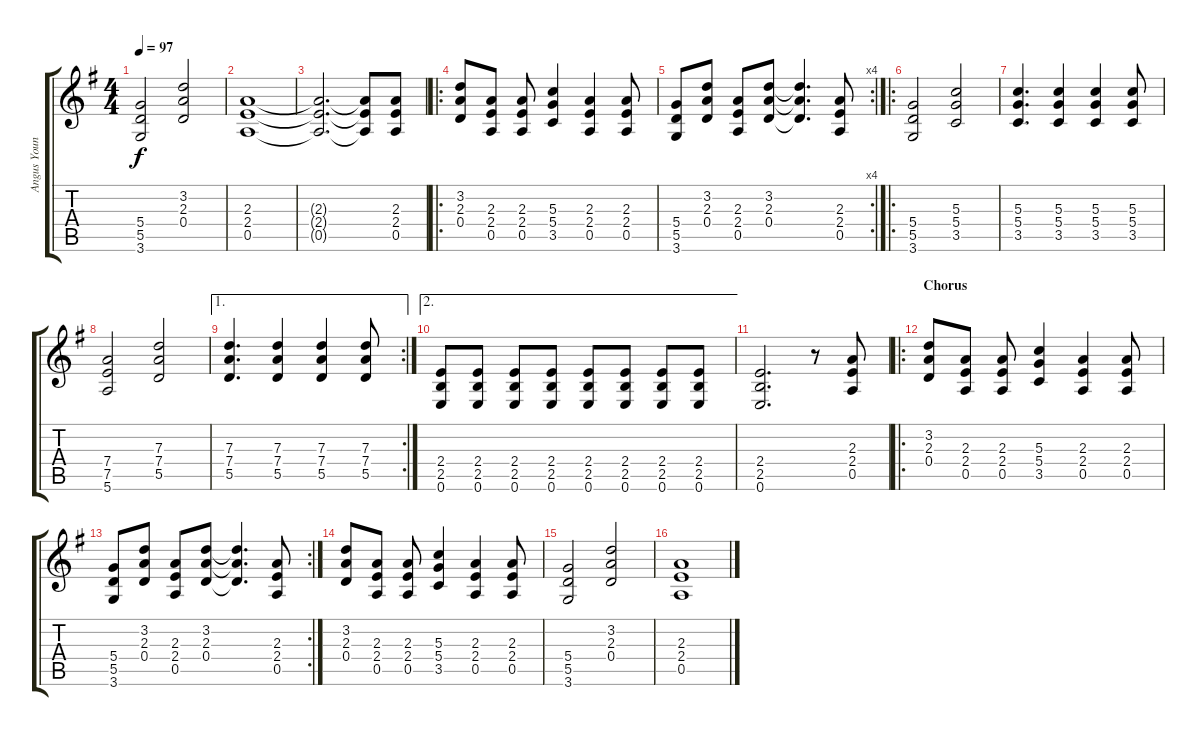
\track ("Angus Young - Lead" "Angus Youn") {instrument distortionguitar}
\staff {score tabs}
\tuning (E4 B3 G3 D3 A2 E2) {hide}
\ts (4 4)
\tempo 97
\clef g2
\ks g
(5.4 5.5 3.6).2{dy f} (3.2 2.3 0.4).2 |
(2.3 2.4 0.5).1 |
(2.3{t} 2.4{t} 0.5{t}).2{d} (2.3{t} 2.4{t} 0.5{t}).8 (2.3 2.4 0.5).8 |
\ro
(3.2 2.3 0.4).8 (2.3 2.4 0.5).8 (2.3 2.4 0.5).8 (5.3 5.4 3.5).4 (2.3 2.4 0.5).4 (2.3 2.4 0.5).8 |
\rc 4
(5.4 5.5 3.6).8 (3.2 2.3 0.4).8 (2.3 2.4 0.5).8 (3.2 2.3 0.4).8 (3.2{t} 2.3{t} 0.4{t}).4{d} (2.3 2.4 0.5).8 |
\ro
(5.4 5.5 3.6).2 (5.3 5.4 3.5).2 |
(5.3 5.4 3.5).4{d} (5.3 5.4 3.5).4 (5.3 5.4 3.5).4 (5.3 5.4 3.5).8 |
(7.4 7.5 5.6).2 (7.3 7.4 5.5).2 |
\ae 1
\rc 2
(7.3 7.4 5.5).4{d} (7.3 7.4 5.5).4 (7.3 7.4 5.5).4 (7.3 7.4 5.5).8 |
\ae 2
(2.4 2.5 0.6).8 (2.4 2.5 0.6).8 (2.4 2.5 0.6).8 (2.4 2.5 0.6).8 (2.4 2.5 0.6).8 (2.4 2.5 0.6).8 (2.4 2.5 0.6).8 (2.4 2.5 0.6).8 |
(2.4 2.5 0.6).2{d} r.8 (2.3 2.4 0.5).8 |
\ro
\section ("" "Chorus")
(3.2 2.3 0.4).8 (2.3 2.4 0.5).8 (2.3 2.4 0.5).8 (5.3 5.4 3.5).4 (2.3 2.4 0.5).4 (2.3 2.4 0.5).8 |
\rc 2
(5.4 5.5 3.6).8 (3.2 2.3 0.4).8 (2.3 2.4 0.5).8 (3.2 2.3 0.4).8 (3.2{t} 2.3{t} 0.4{t}).4{d} (2.3 2.4 0.5).8 |
(3.2 2.3 0.4).8 (2.3 2.4 0.5).8 (2.3 2.4 0.5).8 (5.3 5.4 3.5).4 (2.3 2.4 0.5).4 (2.3 2.4 0.5).8 |
(5.4 5.5 3.6).2 (3.2 2.3 0.4).2 |
(2.3 2.4 0.5).1
